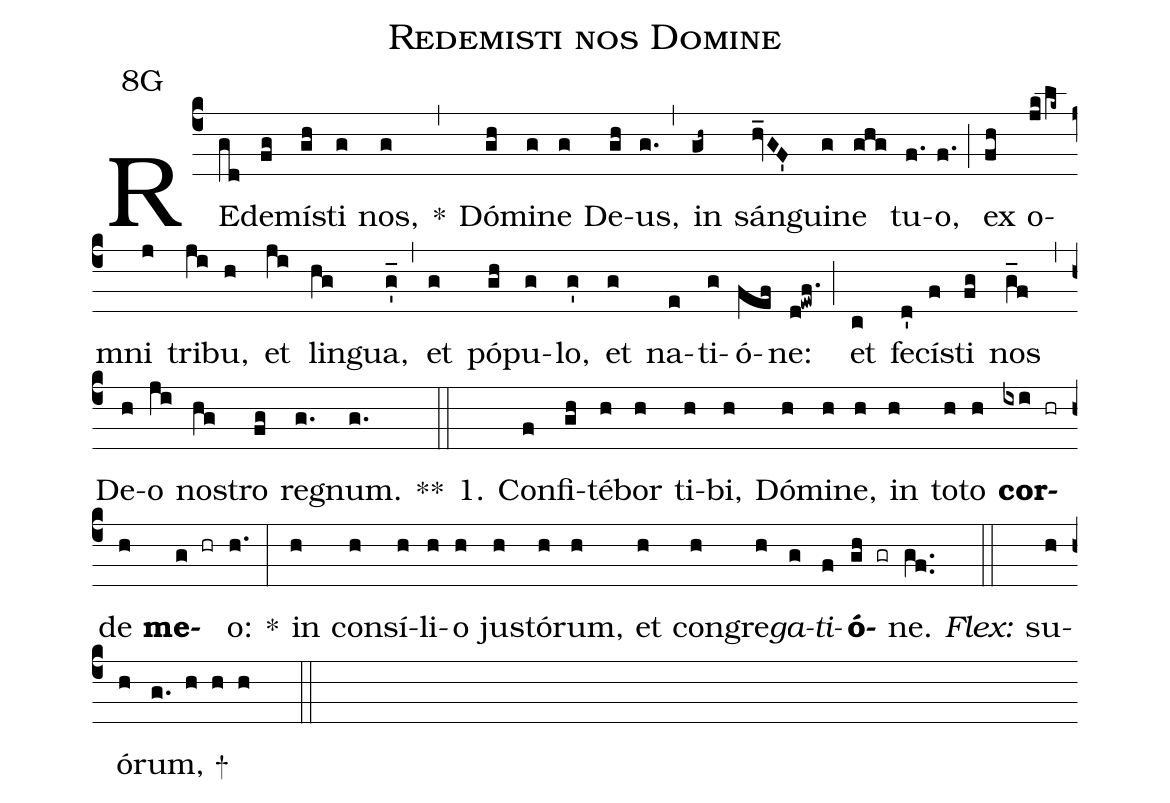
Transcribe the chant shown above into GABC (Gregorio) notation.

name:Redemisti nos Domine;
office-part:Antiphona;
mode:8;
annotation:8G;
%%
(c4) RE(gd)de(fg)mí(gh)sti(g) nos,(g) *(,) Dó(gh)mi(g)ne(g) De(gh)us,(g.) (,) in(gh~) sán(hv_GF')gui(g)ne(ghg) tu(f.)o,(f.) (;) ex(fh) o(jk/lk~)mni(j) tri(ji)bu,(h) et(ji) lin(hg)gua,(g'_) (,) et(g) pó(gh)pu(g)lo,(g') et(g) na(e)ti(g)ó(fef)ne:(d!ewf.) (;) et(c) fe(d')cí(f)sti(fg) nos(g_f) (,) De(h)o(ji) no(hg)stro(fg) re(g.)gnum.(g.) **(::)
1. Con(f)fi(gh)té(h)bor(h) ti(h)bi,(h) Dó(h)mi(h)ne,(h) in(h) to(h)to(h) <b>cor</b>(ixi hr)de(h) <b>me</b>(g hr)o:(h.) *(:) in(h) con(h)sí(h)li(h)o(h) jus(h)tó(h)rum,(h) et(h) con(h)gre(h)<i>ga</i>(g)<i>ti</i>(f)<b>ó</b>(gh gr)ne.(gf..)
<i>Flex:</i>(::)  su(h)ó(h)rum, +(g. h h h  ::)
